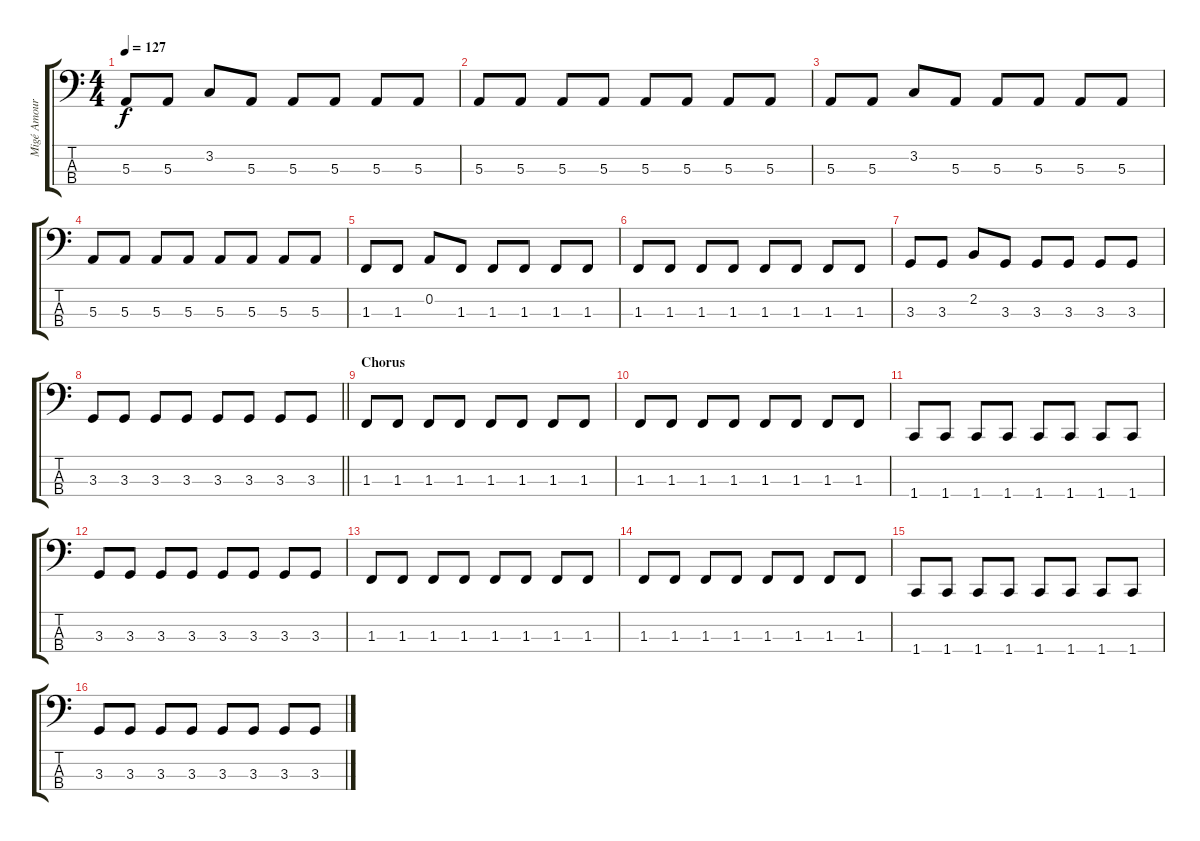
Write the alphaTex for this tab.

\track ("Migé Amour (Bass)" "Migé Amour") {instrument electricbassfinger}
\staff {score tabs}
\tuning (D2 A1 E1 B0) {hide}
\ts (4 4)
\tempo 127
\clef f4
\ks c
5.3.8{dy f} 5.3.8 3.2.8 5.3.8 5.3.8 5.3.8 5.3.8 5.3.8 |
5.3.8 5.3.8 5.3.8 5.3.8 5.3.8 5.3.8 5.3.8 5.3.8 |
5.3.8 5.3.8 3.2.8 5.3.8 5.3.8 5.3.8 5.3.8 5.3.8 |
5.3.8 5.3.8 5.3.8 5.3.8 5.3.8 5.3.8 5.3.8 5.3.8 |
1.3.8 1.3.8 0.2.8 1.3.8 1.3.8 1.3.8 1.3.8 1.3.8 |
1.3.8 1.3.8 1.3.8 1.3.8 1.3.8 1.3.8 1.3.8 1.3.8 |
3.3.8 3.3.8 2.2.8 3.3.8 3.3.8 3.3.8 3.3.8 3.3.8 |
\barLineRight lightlight
3.3.8 3.3.8 3.3.8 3.3.8 3.3.8 3.3.8 3.3.8 3.3.8 |
\section ("" "Chorus")
1.3.8 1.3.8 1.3.8 1.3.8 1.3.8 1.3.8 1.3.8 1.3.8 |
1.3.8 1.3.8 1.3.8 1.3.8 1.3.8 1.3.8 1.3.8 1.3.8 |
1.4.8 1.4.8 1.4.8 1.4.8 1.4.8 1.4.8 1.4.8 1.4.8 |
3.3.8 3.3.8 3.3.8 3.3.8 3.3.8 3.3.8 3.3.8 3.3.8 |
1.3.8 1.3.8 1.3.8 1.3.8 1.3.8 1.3.8 1.3.8 1.3.8 |
1.3.8 1.3.8 1.3.8 1.3.8 1.3.8 1.3.8 1.3.8 1.3.8 |
1.4.8 1.4.8 1.4.8 1.4.8 1.4.8 1.4.8 1.4.8 1.4.8 |
3.3.8 3.3.8 3.3.8 3.3.8 3.3.8 3.3.8 3.3.8 3.3.8
